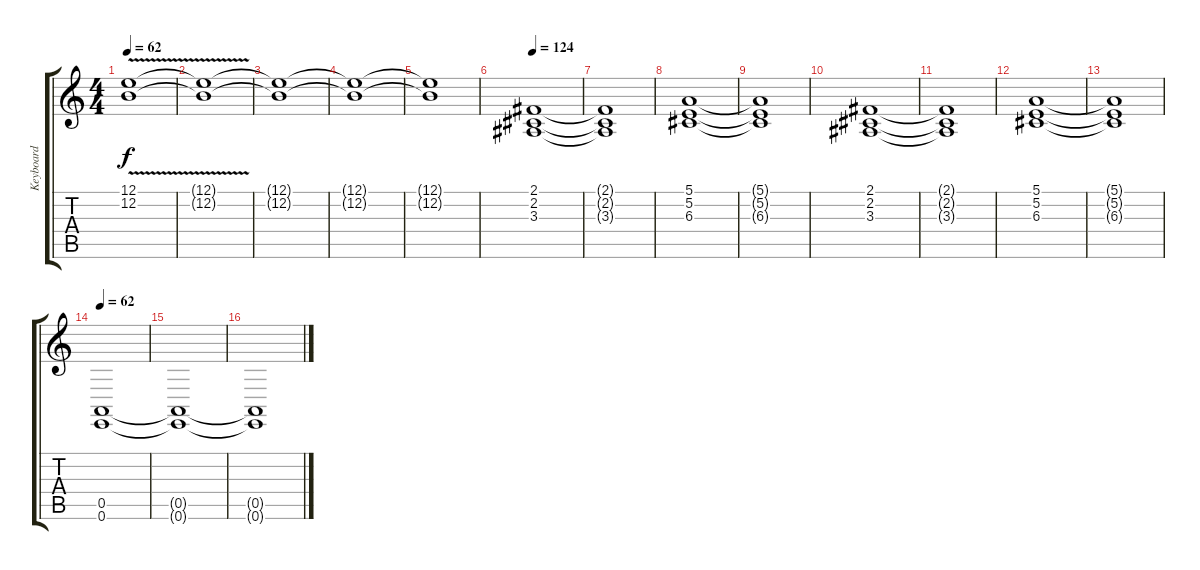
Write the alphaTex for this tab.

\track ("Keyboard" "Keyboard") {instrument drawbarorgan}
\staff {score tabs}
\tuning (E4 B3 G3 D3 A2 E2) {hide}
\ts (4 4)
\tempo 62
\clef g2
\ks c
(12.1{v} 12.2).1{dy f} |
(12.1{t} 12.2{t}).1 |
(12.1{t} 12.2{t}).1 |
(12.1{t} 12.2{t}).1 |
(12.1{t} 12.2{t}).1 |
\tempo 124
(2.1 2.2 3.3).1{instrument drawbarorgan} |
(2.1{t} 2.2{t} 3.3{t}).1 |
(5.1 5.2 6.3).1 |
(5.1{t} 5.2{t} 6.3{t}).1 |
(2.1 2.2 3.3).1 |
(2.1{t} 2.2{t} 3.3{t}).1 |
(5.1 5.2 6.3).1 |
(5.1{t} 5.2{t} 6.3{t}).1 |
\tempo 62
(0.5 0.6).1{volume 5 instrument rockorgan} |
(0.5{t} 0.6{t}).1 |
(0.5{t} 0.6{t}).1
